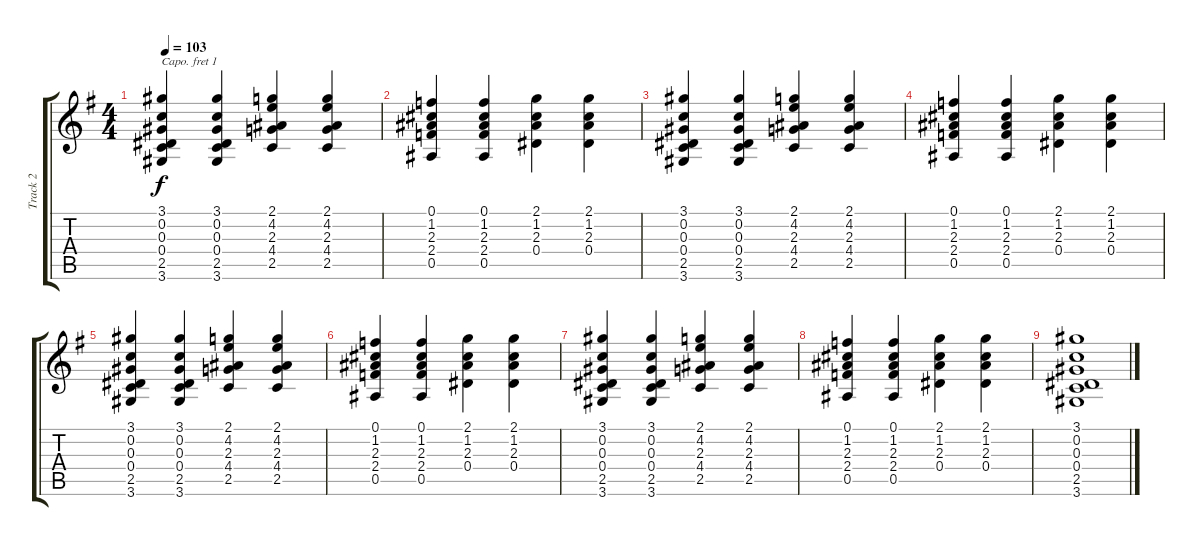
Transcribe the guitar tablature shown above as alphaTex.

\track ("Track 2" "Track 2") {instrument electricguitarjazz}
\staff {score tabs}
\capo 1
\tuning (E4 B3 G3 D3 A2 E2) {hide}
\ts (4 4)
\tempo 103
\clef g2
\ks g
(3.1 0.2 0.3 0.4 2.5 3.6).4{dy f} (3.1 0.2 0.3 0.4 2.5 3.6).4 (2.1 4.2 2.3 4.4 2.5).4 (2.1 4.2 2.3 4.4 2.5).4 |
(0.1 1.2 2.3 2.4 0.5).4 (0.1 1.2 2.3 2.4 0.5).4 (2.1 1.2 2.3 0.4).4 (2.1 1.2 2.3 0.4).4 |
(3.1 0.2 0.3 0.4 2.5 3.6).4 (3.1 0.2 0.3 0.4 2.5 3.6).4 (2.1 4.2 2.3 4.4 2.5).4 (2.1 4.2 2.3 4.4 2.5).4 |
(0.1 1.2 2.3 2.4 0.5).4 (0.1 1.2 2.3 2.4 0.5).4 (2.1 1.2 2.3 0.4).4 (2.1 1.2 2.3 0.4).4 |
(3.1 0.2 0.3 0.4 2.5 3.6).4 (3.1 0.2 0.3 0.4 2.5 3.6).4 (2.1 4.2 2.3 4.4 2.5).4 (2.1 4.2 2.3 4.4 2.5).4 |
(0.1 1.2 2.3 2.4 0.5).4 (0.1 1.2 2.3 2.4 0.5).4 (2.1 1.2 2.3 0.4).4 (2.1 1.2 2.3 0.4).4 |
(3.1 0.2 0.3 0.4 2.5 3.6).4 (3.1 0.2 0.3 0.4 2.5 3.6).4 (2.1 4.2 2.3 4.4 2.5).4 (2.1 4.2 2.3 4.4 2.5).4 |
(0.1 1.2 2.3 2.4 0.5).4 (0.1 1.2 2.3 2.4 0.5).4 (2.1 1.2 2.3 0.4).4 (2.1 1.2 2.3 0.4).4 |
(3.1 0.2 0.3 0.4 2.5 3.6).1
